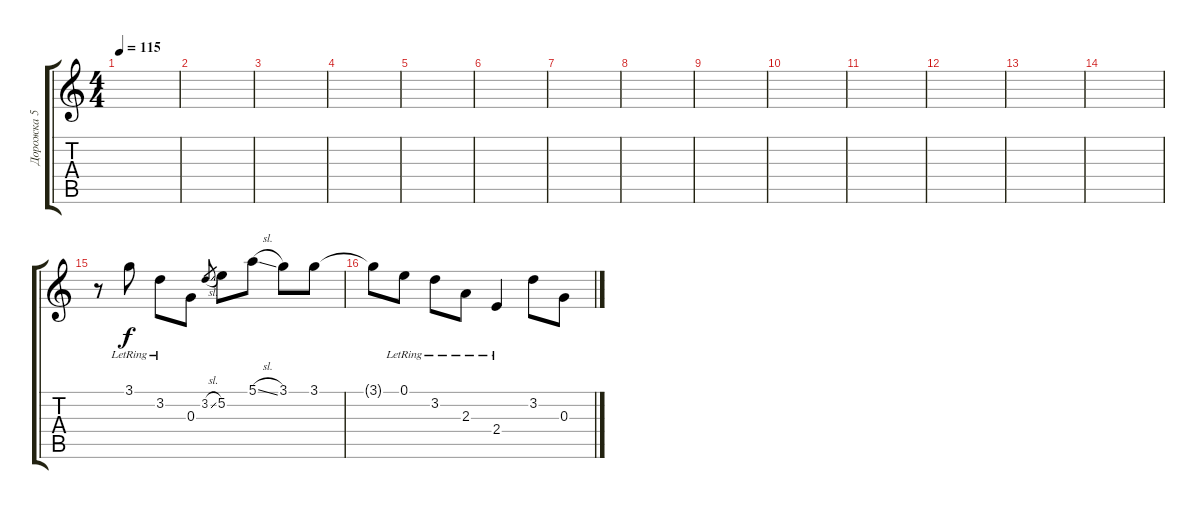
\track ("Дорожка 5" "Дорожка 5") {instrument acousticguitarnylon}
\staff {score tabs}
\tuning (E4 B3 G3 D3 A2 E2) {hide}
\ts (4 4)
\tempo 115
\clef g2
\ks c
|
|
|
|
|
|
|
|
|
|
|
|
|
|
r.8 3.1{lr}.8 3.2{lr}.8 0.3.8 3.2{sl}.8{gr} 5.2.8 5.1{sl}.8 3.1.8 3.1.8 |
3.1{t}.8 0.1{lr}.8 3.2{lr}.8 2.3{lr}.8 2.4{lr}.4 3.2.8 0.3.8
